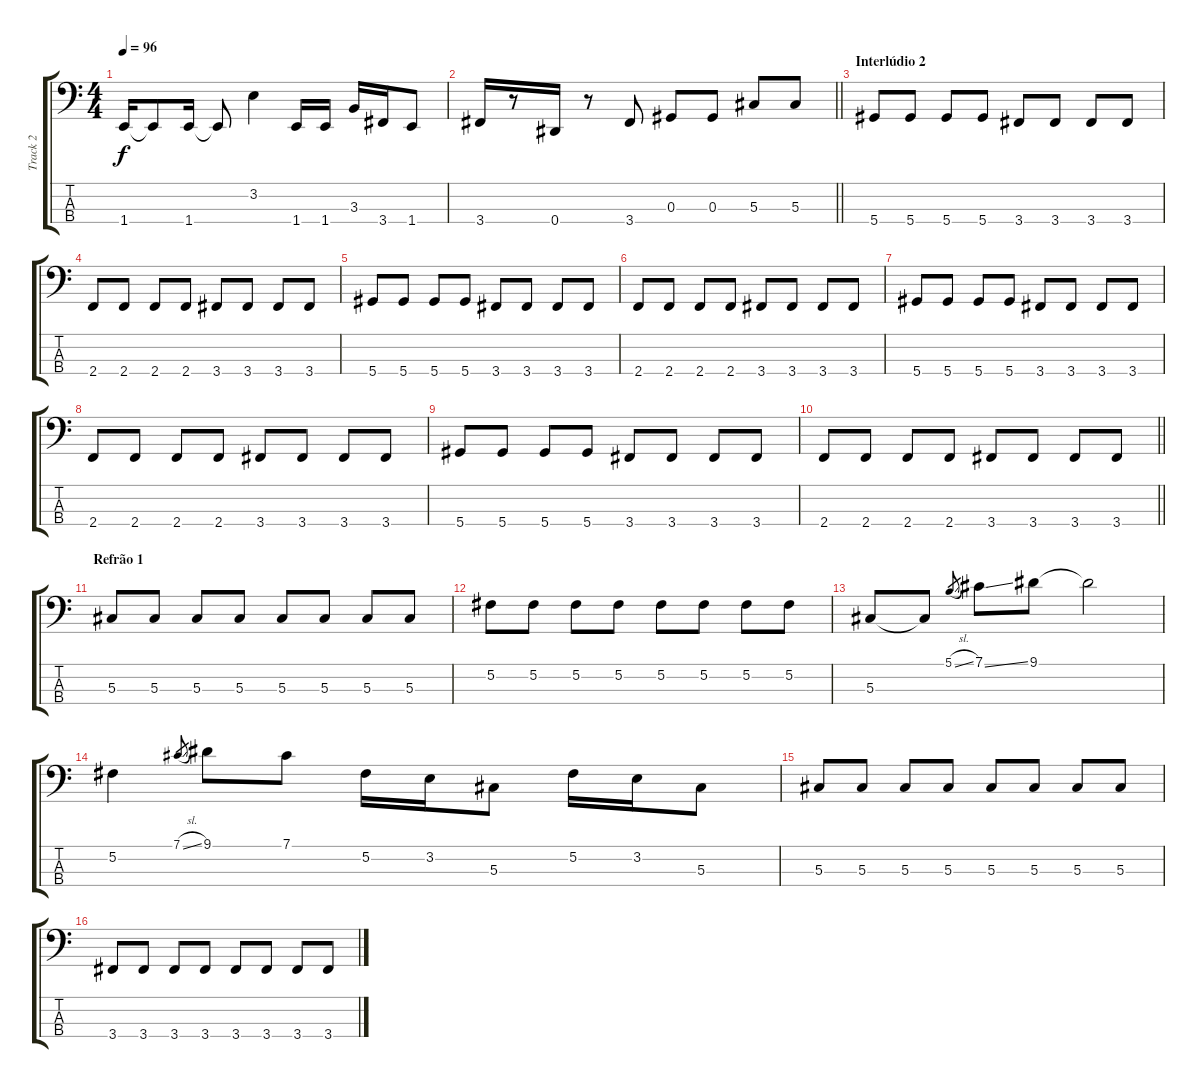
\track ("Track 2" "Track 2") {instrument electricbassfinger}
\staff {score tabs}
\tuning (Gb2 Db2 Ab1 Eb1) {hide}
\ts (4 4)
\tempo 96
\clef f4
\ks c
1.4.16{dy f} 1.4{t}.8 1.4.16 1.4{t}.8 3.2.4 1.4.16 1.4.16 3.3.16 3.4.16 1.4.8 |
\barLineRight lightlight
3.4.16 r.8 0.4.16 r.8 3.4.8 0.3.8 0.3.8 5.3.8 5.3.8 |
\section ("" "Interlúdio 2")
5.4.8 5.4.8 5.4.8 5.4.8 3.4.8 3.4.8 3.4.8 3.4.8 |
2.4.8 2.4.8 2.4.8 2.4.8 3.4.8 3.4.8 3.4.8 3.4.8 |
5.4.8 5.4.8 5.4.8 5.4.8 3.4.8 3.4.8 3.4.8 3.4.8 |
2.4.8 2.4.8 2.4.8 2.4.8 3.4.8 3.4.8 3.4.8 3.4.8 |
5.4.8 5.4.8 5.4.8 5.4.8 3.4.8 3.4.8 3.4.8 3.4.8 |
2.4.8 2.4.8 2.4.8 2.4.8 3.4.8 3.4.8 3.4.8 3.4.8 |
5.4.8 5.4.8 5.4.8 5.4.8 3.4.8 3.4.8 3.4.8 3.4.8 |
\barLineRight lightlight
2.4.8 2.4.8 2.4.8 2.4.8 3.4.8 3.4.8 3.4.8 3.4.8 |
\section ("" "Refrão 1")
5.3.8 5.3.8 5.3.8 5.3.8 5.3.8 5.3.8 5.3.8 5.3.8 |
5.2.8 5.2.8 5.2.8 5.2.8 5.2.8 5.2.8 5.2.8 5.2.8 |
5.3.8 5.3{t}.8 5.1{sl}.8{gr} 7.1{ss}.8 9.1.8 9.1{t}.2 |
5.2.4 7.1{sl}.8{gr} 9.1.8 7.1.8 5.2.16 3.2.16 5.3.8 5.2.16 3.2.16 5.3.8 |
5.3.8 5.3.8 5.3.8 5.3.8 5.3.8 5.3.8 5.3.8 5.3.8 |
3.4.8 3.4.8 3.4.8 3.4.8 3.4.8 3.4.8 3.4.8 3.4.8
